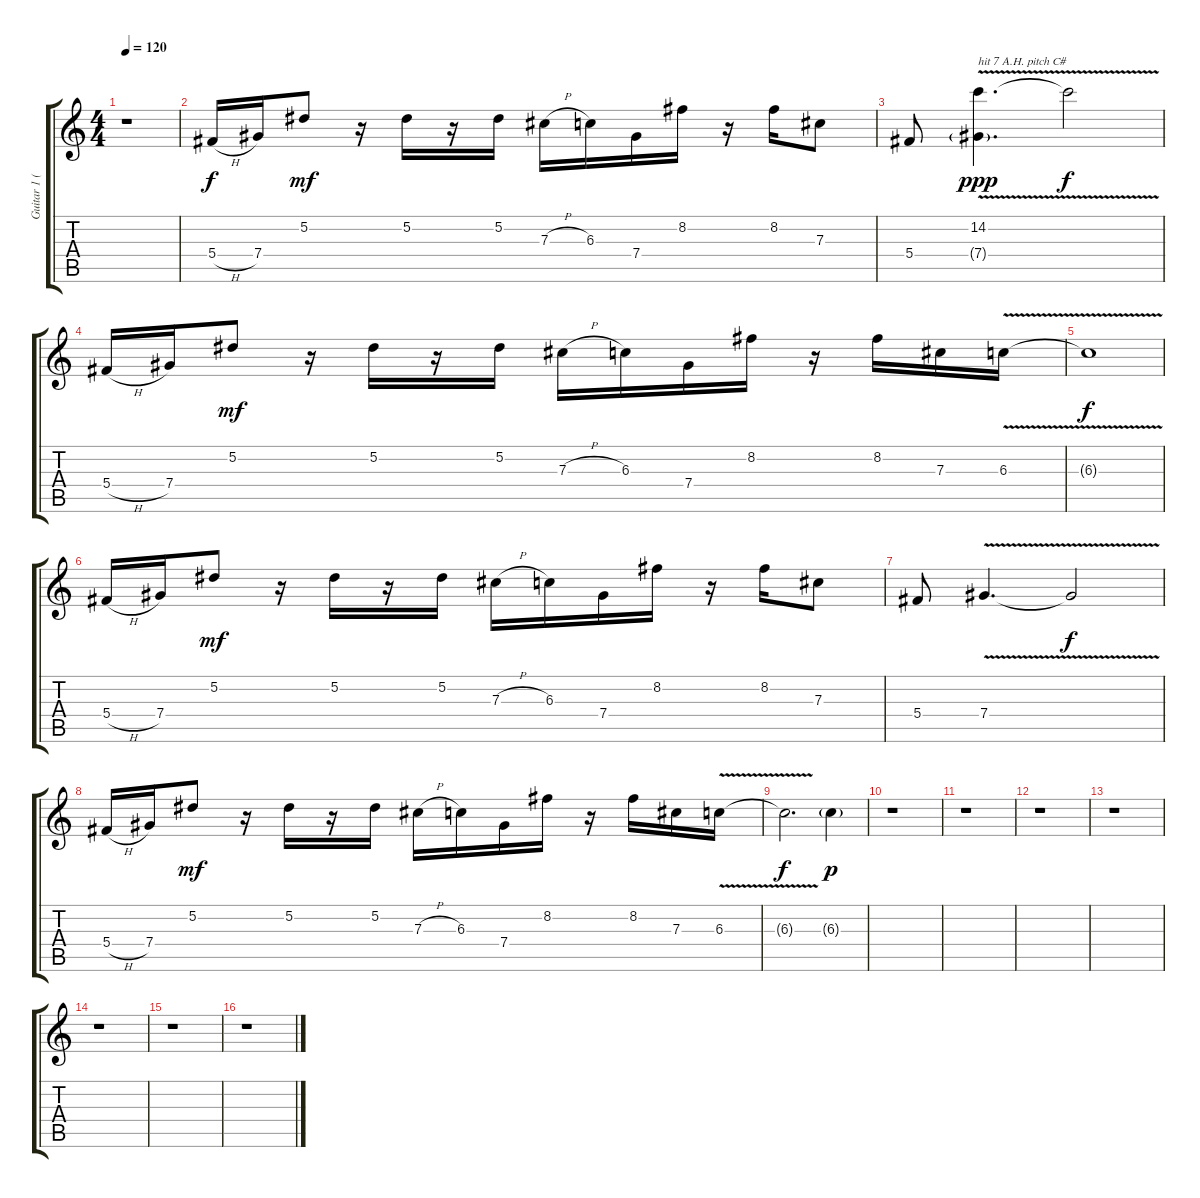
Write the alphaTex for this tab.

\track ("Guitar 1 (Slash)" "Guitar 1 (") {instrument overdrivenguitar}
\staff {score tabs}
\tuning (Eb4 Bb3 Gb3 Db3 Ab2 Eb2) {hide}
\ts (4 4)
\tempo 120
\clef g2
\ks c
r.1{dy f} |
5.4{h}.16 7.4.16 5.2.8{dy mf} r.16 5.2.16 r.16 5.2.16 7.3{h}.16 6.3.16 7.4.16 8.2.16 r.16 8.2.16 7.3.8 |
5.4.8 (14.2{v} 7.4{v g}).4{d txt "hit 7 A.H. pitch C#" dy ppp} 14.2{t}.2{dy f} |
5.4{h}.16 7.4.16 5.2.8{dy mf} r.16 5.2.16 r.16 5.2.16 7.3{h}.16 6.3.16 7.4.16 8.2.16 r.16 8.2.16 7.3.16 6.3{v}.16 |
6.3{t}.1{dy f} |
5.4{h}.16 7.4.16 5.2.8{dy mf} r.16 5.2.16 r.16 5.2.16 7.3{h}.16 6.3.16 7.4.16 8.2.16 r.16 8.2.16 7.3.8 |
5.4.8 7.4{v}.4{d} 7.4{t}.2{dy f} |
5.4{h}.16 7.4.16 5.2.8{dy mf} r.16 5.2.16 r.16 5.2.16 7.3{h}.16 6.3.16 7.4.16 8.2.16 r.16 8.2.16 7.3.16 6.3{v}.16 |
6.3{t}.2{d dy f} 6.3{g}.4{dy p} |
r.1 |
r.1 |
r.1 |
r.1 |
r.1 |
r.1 |
r.1
